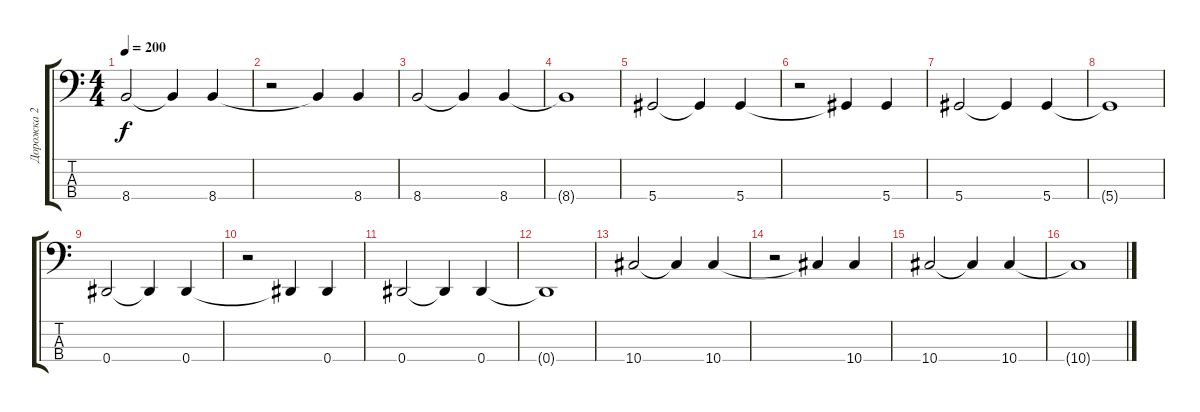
\track ("Дорожка 2" "Дорожка 2") {instrument synthbass2}
\staff {score tabs}
\tuning (Ab2 Eb2 Bb1 Eb1) {hide}
\ts (4 4)
\tempo 200
\clef f4
\ks c
8.4.2{dy f} 8.4{t}.4 8.4.4 |
r.2 8.4{t}.4 8.4.4 |
8.4.2 8.4{t}.4 8.4.4 |
8.4{t}.1 |
5.4.2 5.4{t}.4 5.4.4 |
r.2 5.4{t}.4 5.4.4 |
5.4.2 5.4{t}.4 5.4.4 |
5.4{t}.1 |
0.4.2 0.4{t}.4 0.4.4 |
r.2 0.4{t}.4 0.4.4 |
0.4.2 0.4{t}.4 0.4.4 |
0.4{t}.1 |
10.4.2 10.4{t}.4 10.4.4 |
r.2 10.4{t}.4 10.4.4 |
10.4.2 10.4{t}.4 10.4.4 |
10.4{t}.1
